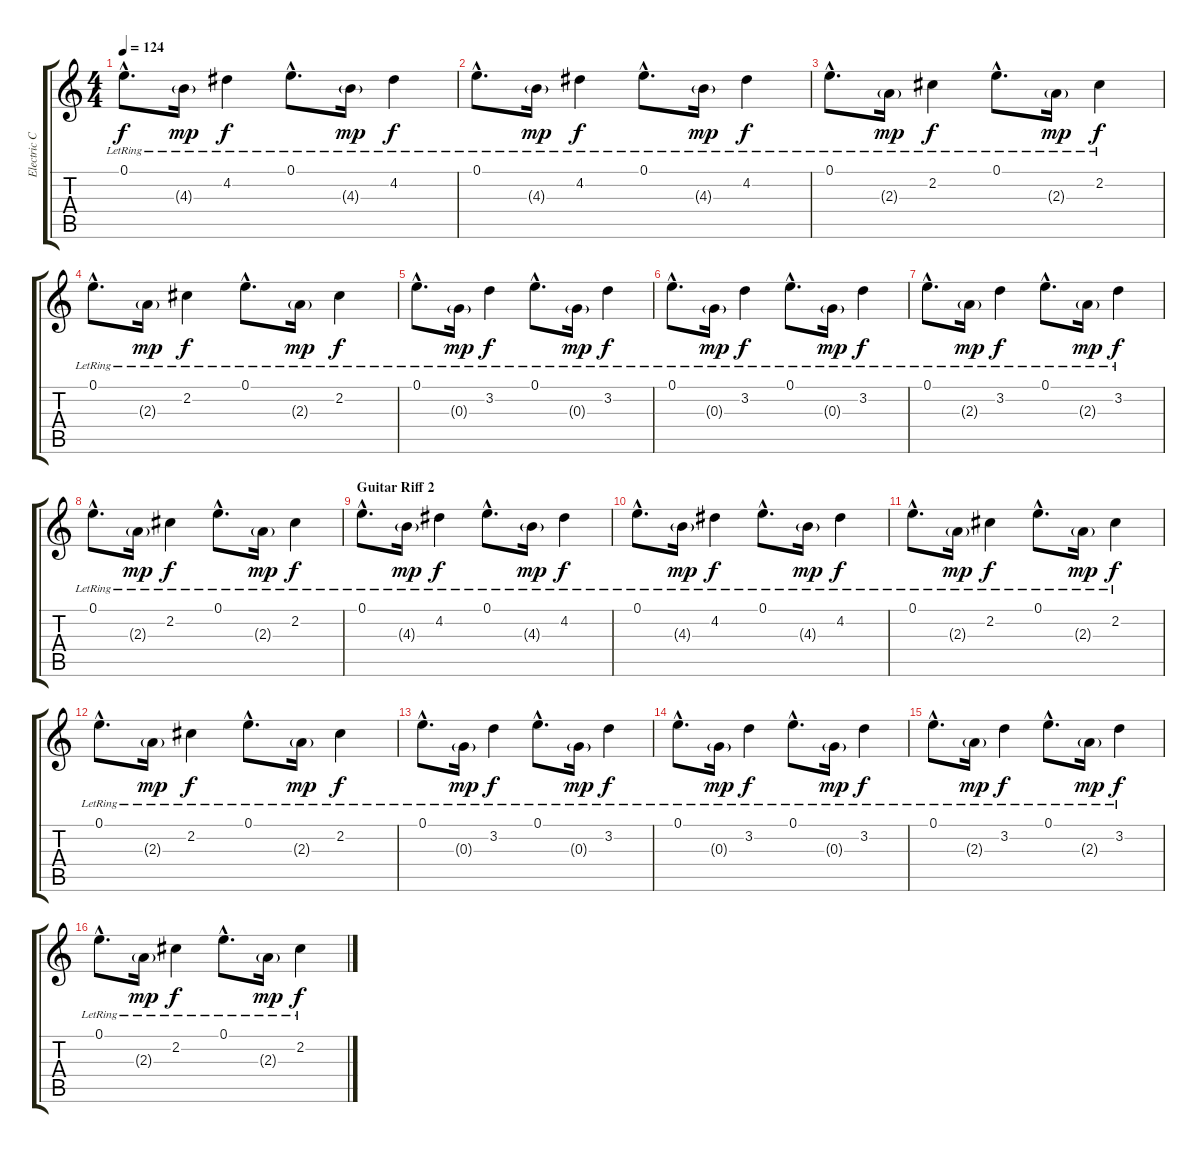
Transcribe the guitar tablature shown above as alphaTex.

\track ("Electric Clean" "Electric C") {instrument electricguitarclean}
\staff {score tabs}
\tuning (E4 B3 G3 D3 A2 E2) {hide}
\ts (4 4)
\tempo 124
\clef g2
\ks c
0.1{hac lr}.8{d dy f} 4.3{g lr}.16{dy mp} 4.2{lr}.4{dy f} 0.1{hac lr}.8{d} 4.3{g lr}.16{dy mp} 4.2{lr}.4{dy f} |
0.1{hac lr}.8{d} 4.3{g lr}.16{dy mp} 4.2{lr}.4{dy f} 0.1{hac lr}.8{d} 4.3{g lr}.16{dy mp} 4.2{lr}.4{dy f} |
0.1{hac lr}.8{d} 2.3{g lr}.16{dy mp} 2.2{lr}.4{dy f} 0.1{hac lr}.8{d} 2.3{g lr}.16{dy mp} 2.2{lr}.4{dy f} |
0.1{hac lr}.8{d} 2.3{g lr}.16{dy mp} 2.2{lr}.4{dy f} 0.1{hac lr}.8{d} 2.3{g lr}.16{dy mp} 2.2{lr}.4{dy f} |
0.1{hac lr}.8{d} 0.3{g lr}.16{dy mp} 3.2{lr}.4{dy f} 0.1{hac lr}.8{d} 0.3{g lr}.16{dy mp} 3.2{lr}.4{dy f} |
0.1{hac lr}.8{d} 0.3{g lr}.16{dy mp} 3.2{lr}.4{dy f} 0.1{hac lr}.8{d} 0.3{g lr}.16{dy mp} 3.2{lr}.4{dy f} |
0.1{hac lr}.8{d} 2.3{g lr}.16{dy mp} 3.2{lr}.4{dy f} 0.1{hac lr}.8{d} 2.3{g lr}.16{dy mp} 3.2{lr}.4{dy f} |
0.1{hac lr}.8{d} 2.3{g lr}.16{dy mp} 2.2{lr}.4{dy f} 0.1{hac lr}.8{d} 2.3{g lr}.16{dy mp} 2.2{lr}.4{dy f} |
\section ("" "Guitar Riff 2")
0.1{hac lr}.8{d} 4.3{g lr}.16{dy mp} 4.2{lr}.4{dy f} 0.1{hac lr}.8{d} 4.3{g lr}.16{dy mp} 4.2{lr}.4{dy f} |
0.1{hac lr}.8{d} 4.3{g lr}.16{dy mp} 4.2{lr}.4{dy f} 0.1{hac lr}.8{d} 4.3{g lr}.16{dy mp} 4.2{lr}.4{dy f} |
0.1{hac lr}.8{d} 2.3{g lr}.16{dy mp} 2.2{lr}.4{dy f} 0.1{hac lr}.8{d} 2.3{g lr}.16{dy mp} 2.2{lr}.4{dy f} |
0.1{hac lr}.8{d} 2.3{g lr}.16{dy mp} 2.2{lr}.4{dy f} 0.1{hac lr}.8{d} 2.3{g lr}.16{dy mp} 2.2{lr}.4{dy f} |
0.1{hac lr}.8{d} 0.3{g lr}.16{dy mp} 3.2{lr}.4{dy f} 0.1{hac lr}.8{d} 0.3{g lr}.16{dy mp} 3.2{lr}.4{dy f} |
0.1{hac lr}.8{d} 0.3{g lr}.16{dy mp} 3.2{lr}.4{dy f} 0.1{hac lr}.8{d} 0.3{g lr}.16{dy mp} 3.2{lr}.4{dy f} |
0.1{hac lr}.8{d} 2.3{g lr}.16{dy mp} 3.2{lr}.4{dy f} 0.1{hac lr}.8{d} 2.3{g lr}.16{dy mp} 3.2{lr}.4{dy f} |
0.1{hac lr}.8{d} 2.3{g lr}.16{dy mp} 2.2{lr}.4{dy f} 0.1{hac lr}.8{d} 2.3{g lr}.16{dy mp} 2.2{lr}.4{dy f}
